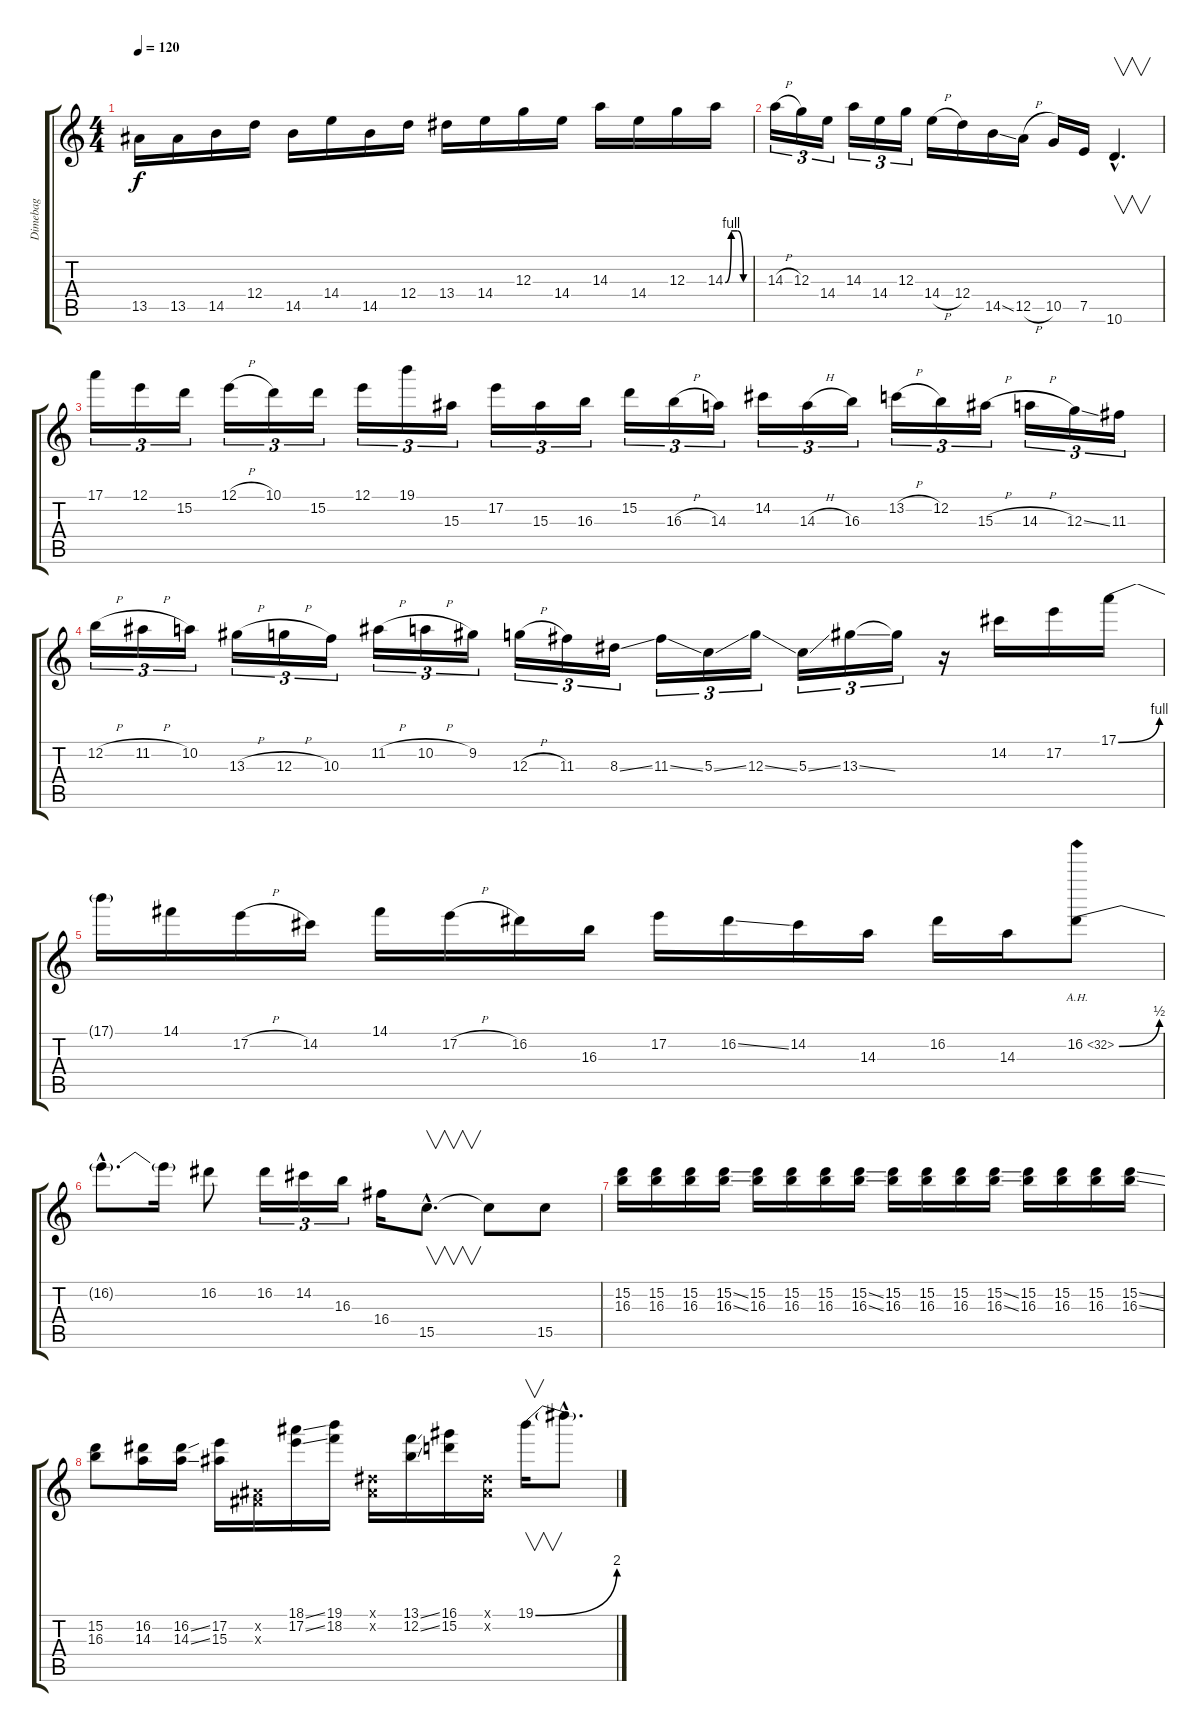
\track ("Dimebag" "Dimebag") {instrument distortionguitar}
\staff {score tabs}
\tuning (E4 B3 G3 D3 A2 E2) {hide}
\ts (4 4)
\tempo 120
\clef g2
\ks c
13.5.16{dy f} 13.5.16 14.5.16 12.4.16 14.5.16 14.4.16 14.5.16 12.4.16 13.4.16 14.4.16 12.3.16 14.4.16 14.3.16 14.4.16 12.3.16 14.3{be (custom 0 0 15 4 30 4 45 0 60 0)}.16 |
14.3{h}.16{tu (3 2)} 12.3.16{tu (3 2)} 14.4.16{tu (3 2)} 14.3.16{tu (3 2)} 14.4.16{tu (3 2)} 12.3.16{tu (3 2)} 14.4{h}.16 12.4.16 14.5{ss}.16 12.5{h}.16 10.5.16 7.5.16 10.6{hac}.4{v d} |
17.1.16{tu (3 2)} 12.1.16{tu (3 2)} 15.2.16{tu (3 2)} 12.1{h}.16{tu (3 2)} 10.1.16{tu (3 2)} 15.2.16{tu (3 2)} 12.1.16{tu (3 2)} 19.1.16{tu (3 2)} 15.3.16{tu (3 2)} 17.2.16{tu (3 2)} 15.3.16{tu (3 2)} 16.3.16{tu (3 2)} 15.2.16{tu (3 2)} 16.3{h}.16{tu (3 2)} 14.3.16{tu (3 2)} 14.2.16{tu (3 2)} 14.3{h}.16{tu (3 2)} 16.3.16{tu (3 2)} 13.2{h}.16{tu (3 2)} 12.2.16{tu (3 2)} 15.3{h}.16{tu (3 2)} 14.3{h}.16{tu (3 2)} 12.3{ss}.16{tu (3 2)} 11.3.16{tu (3 2)} |
12.2{h}.16{tu (3 2)} 11.2{h}.16{tu (3 2)} 10.2.16{tu (3 2)} 13.3{h}.16{tu (3 2)} 12.3{h}.16{tu (3 2)} 10.3.16{tu (3 2)} 11.2{h}.16{tu (3 2)} 10.2{h}.16{tu (3 2)} 9.2.16{tu (3 2)} 12.3{h}.16{tu (3 2)} 11.3.16{tu (3 2)} 8.3{ss}.16{tu (3 2)} 11.3{ss}.16{tu (3 2)} 5.3{ss}.16{tu (3 2)} 12.3{ss}.16{tu (3 2)} 5.3{ss}.16{tu (3 2)} 13.3{ss}.16{tu (3 2)} 13.3{t}.16{tu (3 2)} r.16 14.2.16 17.2.16 17.1{be (bend 0 0 60 4)}.16 |
17.1{t}.16 14.1.16 17.2{h}.16 14.2.16 14.1.16 17.2{h}.16 16.2.16 16.3.16 17.2.16 16.2{ss}.16 14.2.16 14.3.16 16.2.16 14.3.16 16.2{be (bend 0 0 60 2) ah 16}.8 |
16.2{hac t}.8{d} 16.2{t}.16 16.2.8 16.2.16{tu (3 2)} 14.2.16{tu (3 2)} 16.3.16{tu (3 2)} 16.4.16 15.5{hac}.8{v d} 15.5{t}.8 15.5.8 |
(15.2 16.3).16 (15.2 16.3).16 (15.2 16.3).16 (15.2{ss} 16.3{ss}).16 (15.2 16.3).16 (15.2 16.3).16 (15.2 16.3).16 (15.2{ss} 16.3{ss}).16 (15.2 16.3).16 (15.2 16.3).16 (15.2 16.3).16 (15.2{ss} 16.3{ss}).16 (15.2 16.3).16 (15.2 16.3).16 (15.2 16.3).16 (15.2{ss} 16.3{ss}).16 |
(15.2 16.3).8 (16.2 14.3).16 (16.2{ss} 14.3{ss}).16 (17.2 15.3).16 (-1.2{x} -1.3{x}).16 (18.1{ss} 17.2{ss}).16 (19.1 18.2).16 (-1.1{x} -1.2{x}).16 (13.1{ss} 12.2{ss}).16 (16.1 15.2).16 (-1.1{x} -1.2{x}).16 19.1{be (bend 0 0 60 8)}.16{v} 19.1{hac t}.8{d}
